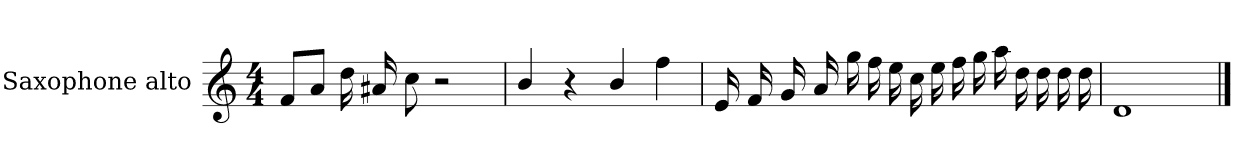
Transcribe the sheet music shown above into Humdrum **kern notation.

**kern
*part1
*staff1
*I"Saxophone alto
*I'Sax. A.
*clefG2
*ITrd5c9
*k[b-e-a-]
*M4/4
=1
8A-/L
8c/J
16f\
16c#X/
8e-\
2r
=2
4d/
4r
4d/
4a-\
=3
16G/
16A-/
16B-/
16c/
16b-\
16a-\
16g\
16e-\
16g\
16a-\
16b-\
16cc\
16f\
16f\
16f\
16f\
=4
1F
==
*-
